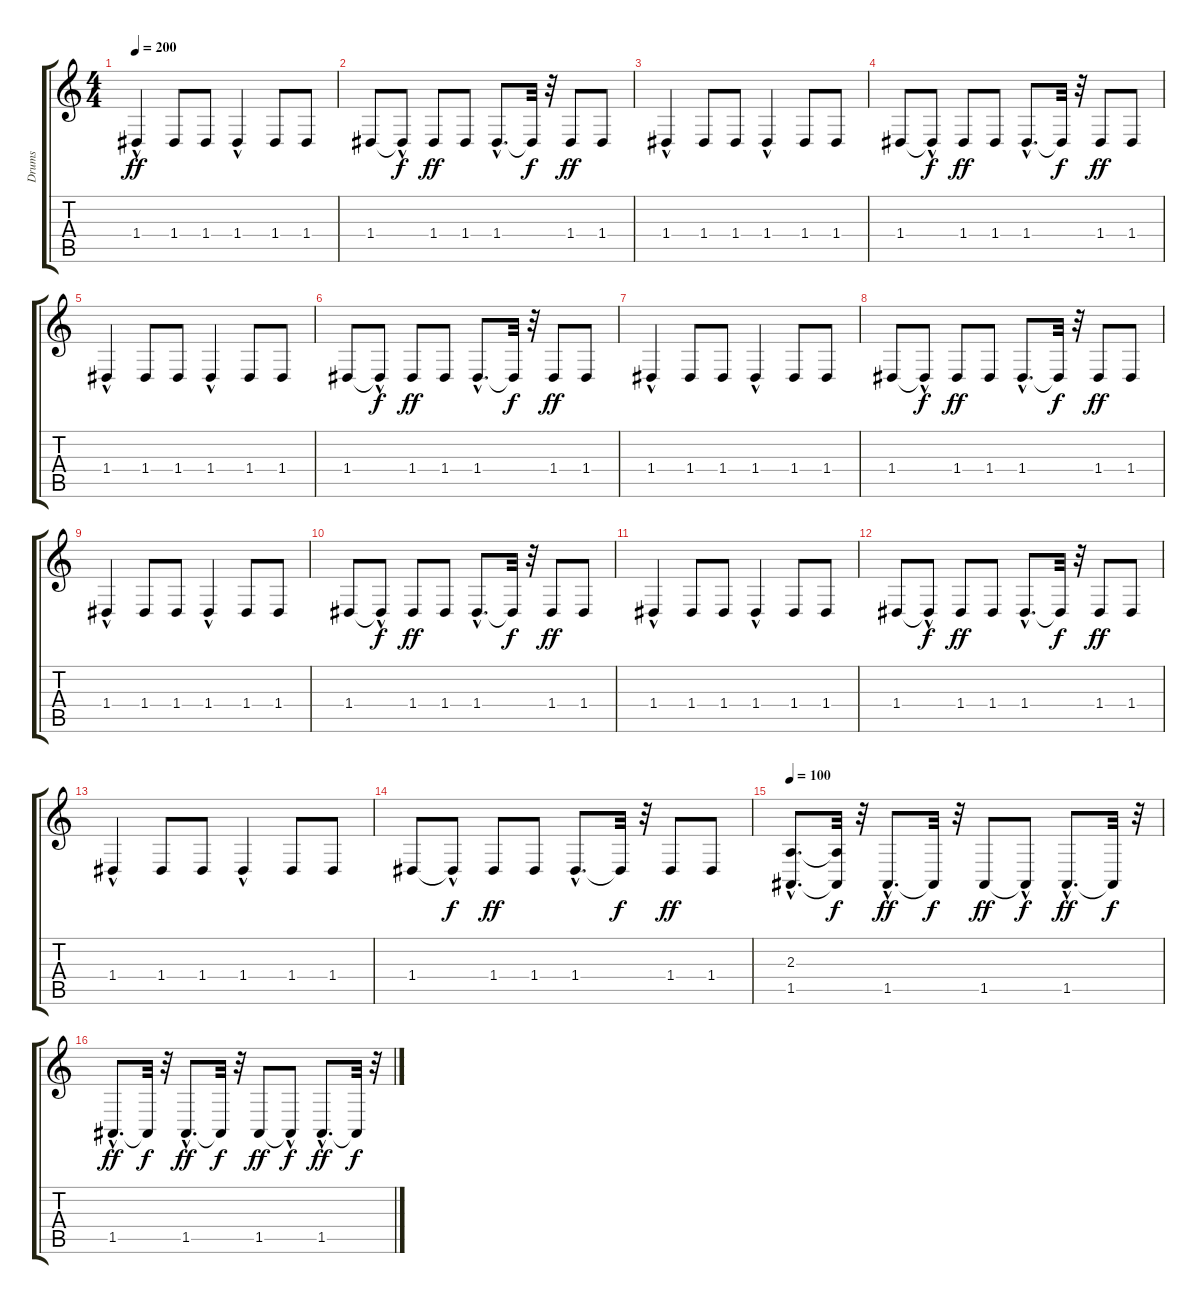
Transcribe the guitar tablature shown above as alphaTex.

\track ("Drums" "Drums") {instrument acousticgrandpiano}
\staff {score tabs}
\tuning (E4 B3 G3 D3 A2 E2) {hide}
\ts (4 4)
\tempo 200
\clef g2
\ks c
1.4{hac}.4{dy ff} 1.4.8 1.4.8 1.4{hac}.4 1.4.8 1.4.8 |
1.4.8 1.4{hac t}.8{dy f} 1.4.8{dy ff} 1.4.8 1.4{hac}.8{d} 1.4{t}.32{dy f} r.32 1.4.8{dy ff} 1.4.8 |
1.4{hac}.4 1.4.8 1.4.8 1.4{hac}.4 1.4.8 1.4.8 |
1.4.8 1.4{hac t}.8{dy f} 1.4.8{dy ff} 1.4.8 1.4{hac}.8{d} 1.4{t}.32{dy f} r.32 1.4.8{dy ff} 1.4.8 |
1.4{hac}.4 1.4.8 1.4.8 1.4{hac}.4 1.4.8 1.4.8 |
1.4.8 1.4{hac t}.8{dy f} 1.4.8{dy ff} 1.4.8 1.4{hac}.8{d} 1.4{t}.32{dy f} r.32 1.4.8{dy ff} 1.4.8 |
1.4{hac}.4 1.4.8 1.4.8 1.4{hac}.4 1.4.8 1.4.8 |
1.4.8 1.4{hac t}.8{dy f} 1.4.8{dy ff} 1.4.8 1.4{hac}.8{d} 1.4{t}.32{dy f} r.32 1.4.8{dy ff} 1.4.8 |
1.4{hac}.4 1.4.8 1.4.8 1.4{hac}.4 1.4.8 1.4.8 |
1.4.8 1.4{hac t}.8{dy f} 1.4.8{dy ff} 1.4.8 1.4{hac}.8{d} 1.4{t}.32{dy f} r.32 1.4.8{dy ff} 1.4.8 |
1.4{hac}.4 1.4.8 1.4.8 1.4{hac}.4 1.4.8 1.4.8 |
1.4.8 1.4{hac t}.8{dy f} 1.4.8{dy ff} 1.4.8 1.4{hac}.8{d} 1.4{t}.32{dy f} r.32 1.4.8{dy ff} 1.4.8 |
1.4{hac}.4 1.4.8 1.4.8 1.4{hac}.4 1.4.8 1.4.8 |
1.4.8 1.4{hac t}.8{dy f} 1.4.8{dy ff} 1.4.8 1.4{hac}.8{d} 1.4{t}.32{dy f} r.32 1.4.8{dy ff} 1.4.8 |
\tempo 100
(2.3{hac} 1.5{hac}).8{d} (2.3{t} 1.5{t}).32{dy f} r.32 1.5{hac}.8{d dy ff} 1.5{t}.32{dy f} r.32 1.5.8{dy ff} 1.5{hac t}.8{dy f} 1.5{hac}.8{d dy ff} 1.5{t}.32{dy f} r.32 |
1.5{hac}.8{d dy ff} 1.5{t}.32{dy f} r.32 1.5{hac}.8{d dy ff} 1.5{t}.32{dy f} r.32 1.5.8{dy ff} 1.5{hac t}.8{dy f} 1.5{hac}.8{d dy ff} 1.5{t}.32{dy f} r.32
